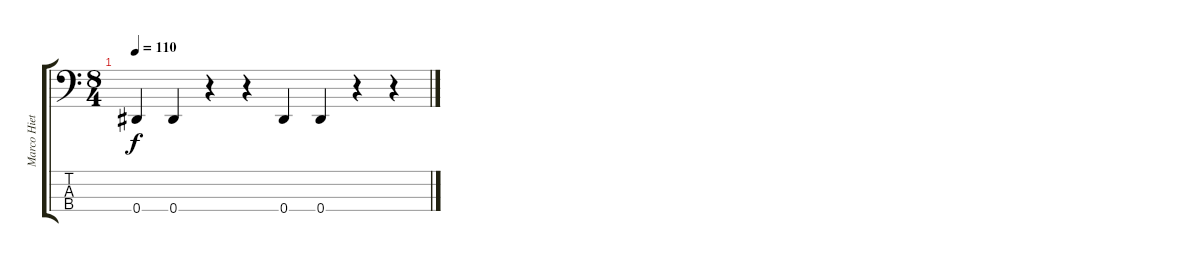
\track ("Marco Hietala - Bass" "Marco Hiet") {instrument electricbasspick}
\staff {score tabs}
\tuning (Gb2 Db2 Ab1 Eb1) {hide}
\ts (8 4)
\tempo 110
\clef f4
\ks c
0.4.4{dy f} 0.4.4 r.4 r.4 0.4.4 0.4.4 r.4 r.4
